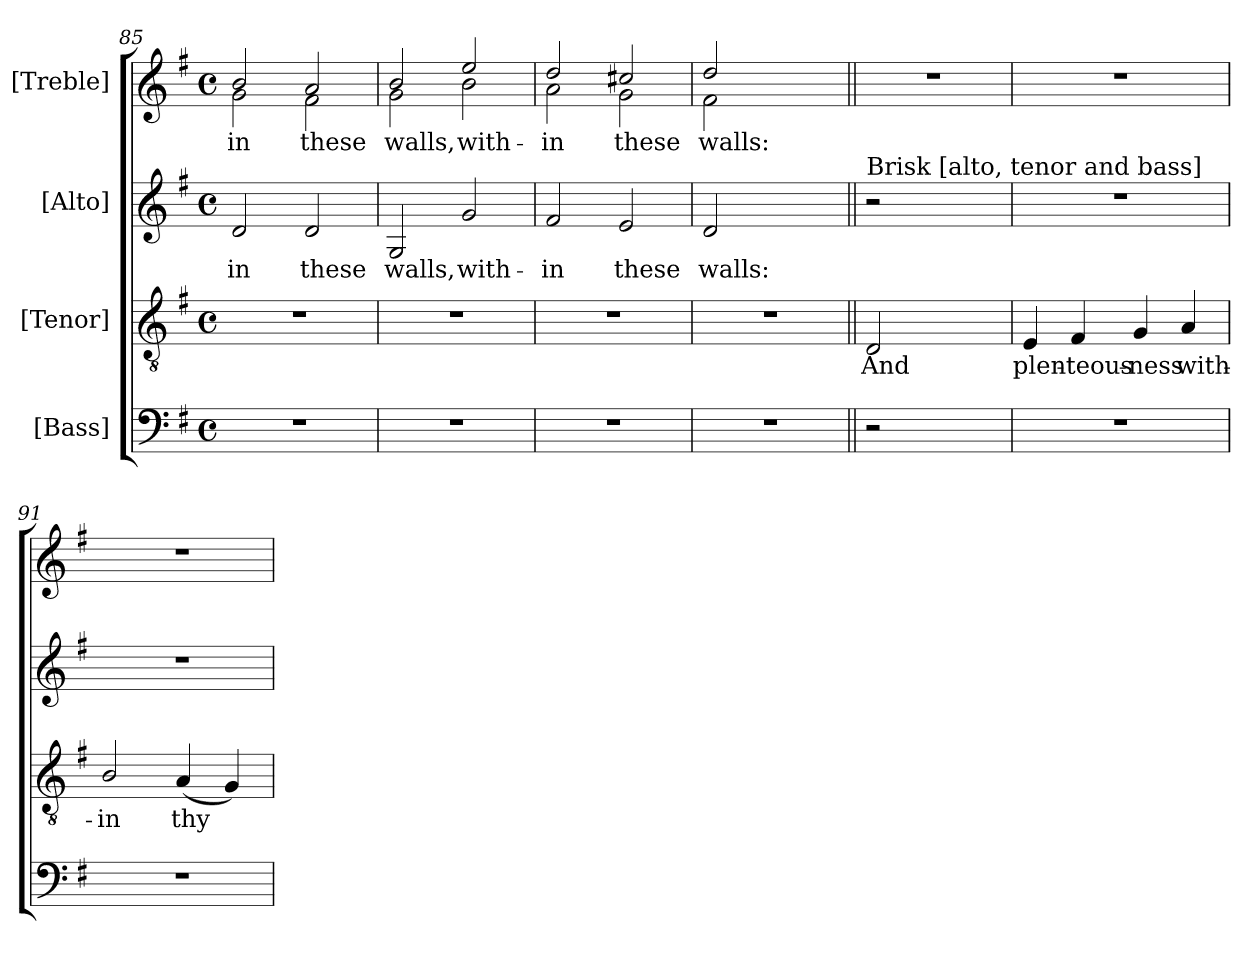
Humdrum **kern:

**kern	**kern	**text	**kern	**text	**kern	**text
*part4	*part3	*part3	*part2	*part2	*part1	*part1
*staff4	*staff3	*staff3	*staff2	*staff2	*staff1	*staff1
*I"[Bass]	*I"[Tenor]	*	*I"[Alto]	*	*I"[Treble]	*
*clefF4	*clefGv2	*	*clefG2	*	*clefG2	*
*	*ITrd7c12	*	*	*	*	*
*k[f#]	*k[f#]	*	*k[f#]	*	*k[f#]	*
*e:	*e:	*	*e:	*	*e:	*
*M4/4	*M4/4	*	*M4/4	*	*M4/4	*
*met(c)	*met(c)	*	*met(c)	*	*met(c)	*
=85	=85	=85	=85	=85	=85	=85
!	!	!	!	!LO:LY:b:color=#000000	!	!
!	!	!	!	!	!	!LO:LY:b:color=#000000
*	*	*	*	*	*^	*
1r	1r	.	2di/	-in	2bi/	2gi\	-in
!	!	!	!	!LO:LY:b:color=#000000	!	!	!
!	!	!	!	!	!	!	!LO:LY:b:color=#000000
.	.	.	2di/	these	2ai/	2f#i\	these
=86	=86	=86	=86	=86	=86	=86	=86
!	!	!	!	!LO:LY:b:color=#000000	!	!	!
!	!	!	!	!	!	!	!LO:LY:b:color=#000000
1r	1r	.	2Gi/	walls,	2bi/	2gi\	walls,
!	!	!	!	!LO:LY:b:color=#000000	!	!	!
!	!	!	!	!	!	!	!LO:LY:b:color=#000000
.	.	.	2gi/	with-	2eei/	2bi\	with-
=87	=87	=87	=87	=87	=87	=87	=87
!	!	!	!	!LO:LY:b:color=#000000	!	!	!
!	!	!	!	!	!	!	!LO:LY:b:color=#000000
1r	1r	.	2f#i/	-in	2ddi/	2ai\	-in
!	!	!	!	!LO:LY:b:color=#000000	!	!	!
!	!	!	!	!	!	!	!LO:LY:b:color=#000000
.	.	.	2ei/	these	2cc#Xi/	2gi\	these
=88	=88	=88	=88	=88	=88	=88	=88
!LO:N:vis=1	!LO:N:vis=1	!	!	!	!	!	!
!	!	!	!	!LO:LY:b:color=#000000	!	!	!
!	!	!	!	!	!	!	!LO:LY:b:color=#000000
1r	1r	.	2di/	walls:	2ddi/	2f#i\	walls:
.	.	.	2ryy	.	2ryy	2ryy	.
*	*	*	*	*	*v	*v	*
!!LO:LB:g=z
=89||	=89||	=89||	=89||	=89||	=89||	=89||
*	*	*	*	*	*^	*
!	!	!	!LO:TX:a:t=Brisk [alto, tenor and bass]	!	!	!	!
!	!	!LO:LY:b:color=#000000	!	!	!LO:N:vis=1	!	!
*	*	*	*	*	*v	*v	*
2r	2DDi/	And	2r	.	1r	.
2ryy	2ryy	.	2ryy	.	.	.
=90	=90	=90	=90	=90	=90	=90
!	!	!LO:LY:b:color=#000000	!	!	!	!
1r	4EEi/	plen-	1r	.	1r	.
!	!	!LO:LY:b:color=#000000	!	!	!	!
.	4FF#i/	-teous-	.	.	.	.
!	!	!LO:LY:b:color=#000000	!	!	!	!
.	4GGi/	-ness	.	.	.	.
!	!	!LO:LY:b:color=#000000	!	!	!	!
.	4AAi/	with-	.	.	.	.
=91	=91	=91	=91	=91	=91	=91
!	!	!LO:LY:b:color=#000000	!	!	!	!
1r	2BBi/	-in	1r	.	1r	.
!	!	!LO:LY:b:color=#000000	!	!	!	!
.	(4AAi/	thy	.	.	.	.
.	4GGi/)	.	.	.	.	.
=	=	=	=	=	=	=
*-	*-	*-	*-	*-	*-	*-
